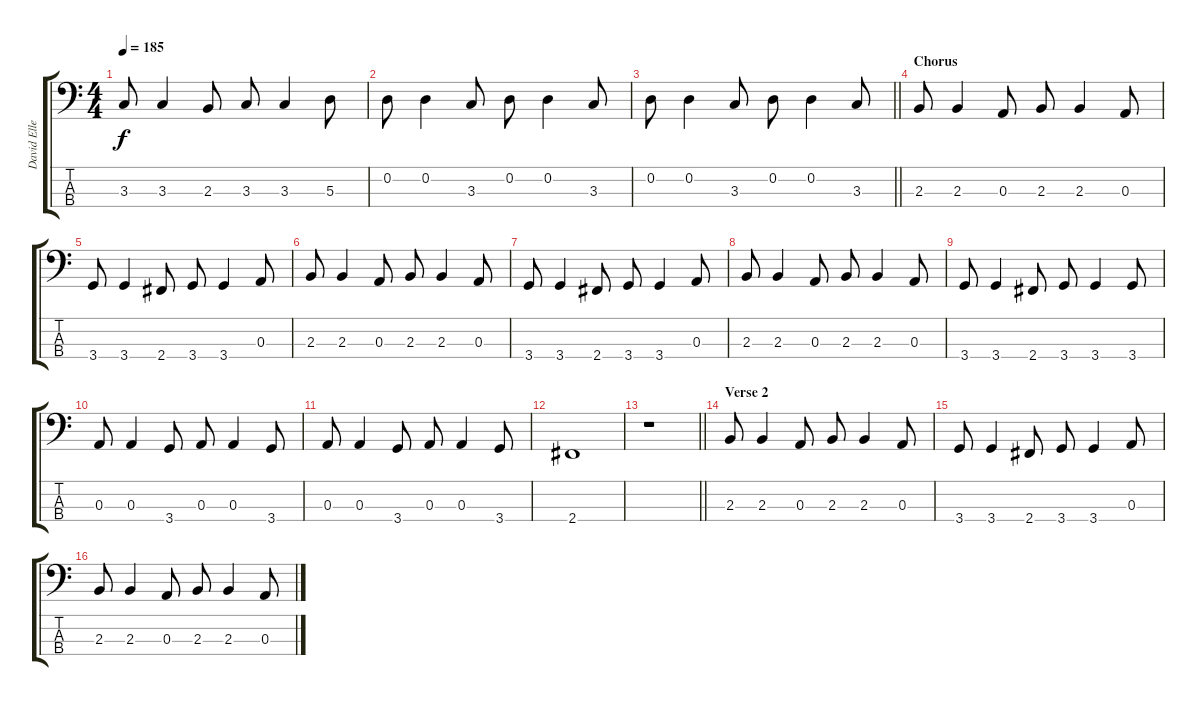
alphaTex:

\track ("David Ellefson" "David Elle") {instrument electricbassfinger}
\staff {score tabs}
\tuning (G2 D2 A1 E1) {hide}
\ts (4 4)
\tempo 185
\clef f4
\ks c
3.3.8{dy f} 3.3.4 2.3.8 3.3.8 3.3.4 5.3.8 |
0.2.8 0.2.4 3.3.8 0.2.8 0.2.4 3.3.8 |
\barLineRight lightlight
0.2.8 0.2.4 3.3.8 0.2.8 0.2.4 3.3.8 |
\section ("" "Chorus")
2.3.8 2.3.4 0.3.8 2.3.8 2.3.4 0.3.8 |
3.4.8 3.4.4 2.4.8 3.4.8 3.4.4 0.3.8 |
2.3.8 2.3.4 0.3.8 2.3.8 2.3.4 0.3.8 |
3.4.8 3.4.4 2.4.8 3.4.8 3.4.4 0.3.8 |
2.3.8 2.3.4 0.3.8 2.3.8 2.3.4 0.3.8 |
3.4.8 3.4.4 2.4.8 3.4.8 3.4.4 3.4.8 |
0.3.8 0.3.4 3.4.8 0.3.8 0.3.4 3.4.8 |
0.3.8 0.3.4 3.4.8 0.3.8 0.3.4 3.4.8 |
2.4.1 |
\barLineRight lightlight
r.1 |
\section ("" "Verse 2")
2.3.8 2.3.4 0.3.8 2.3.8 2.3.4 0.3.8 |
3.4.8 3.4.4 2.4.8 3.4.8 3.4.4 0.3.8 |
2.3.8 2.3.4 0.3.8 2.3.8 2.3.4 0.3.8
